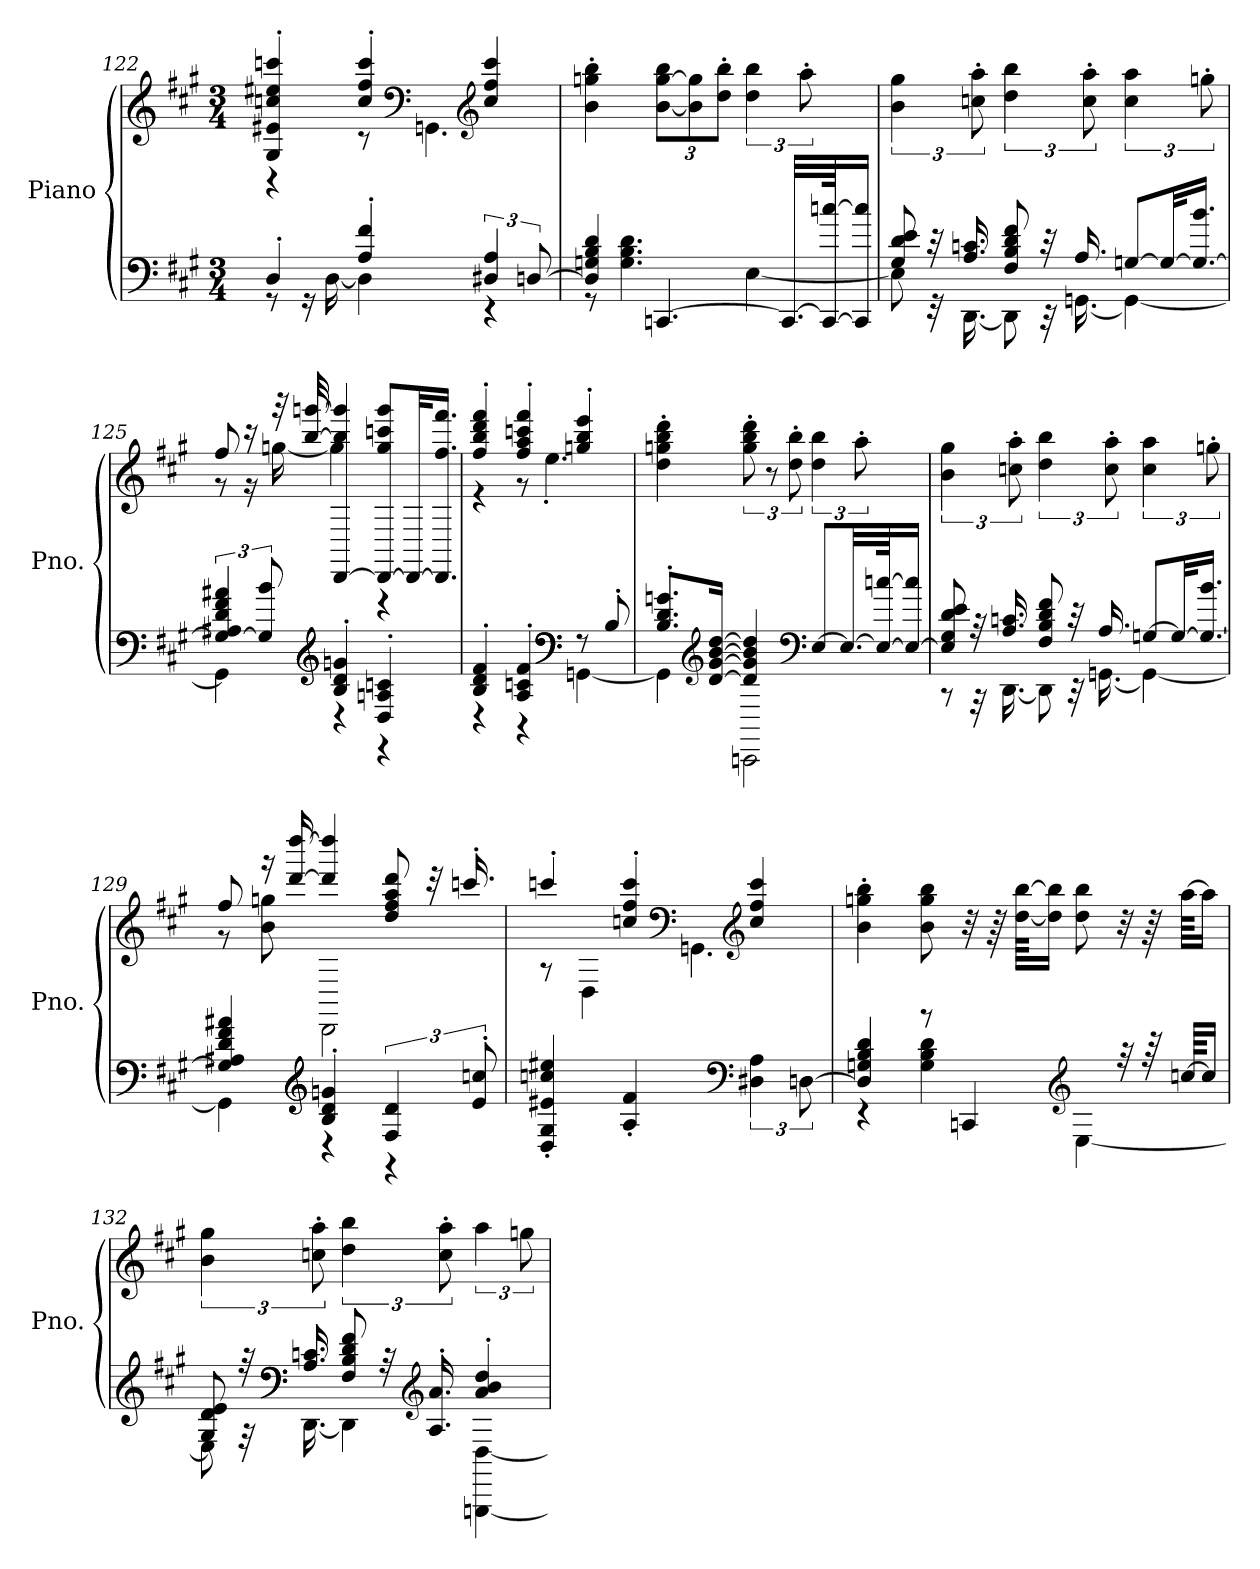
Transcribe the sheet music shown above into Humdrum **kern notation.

**kern	**kern
*part1	*part1
*staff2	*staff1
*I"Piano	*
*I'Pno.	*
*clefF4	*clefG2
*k[f#c#g#]	*k[f#c#g#]
*M3/4	*M3/4
=122	=122
*^	*^
4D'/	8r	4G#/' 4e#X/' 4ccn/' 4ee#X/' 4cccn/'	4r
.	16r	.	.
.	[16D\	.	.
4A/' 4f#/'	4D\]	4cc/' 4ff#/' 4ccc/'	8r
*	*	*clefF4	*
.	.	.	4.GGn\
*	*	*clefG2	*
6D#X/ 6A/	4r	4cc/ 4ff#/ 4ccc/	.
[12Dn/	.	.	.
*	*	*v	*v
=123	=123	=123
4D/] 4Gn/ 4B/ 4d/	8r	4b\' 4ggn\' 4bb\'
.	4.G\ 4.B\ 4.d\	.
*	*	*Xbrackettup
[4.CCn/	.	[12b\ [12gg\ 12bb\L
.	.	12b\] 12gg\]
.	.	12dd\' 12bb\'J
*	*	*brackettup
.	[4E\	6dd\ 6bb\
32.CC/LLL_	.	.
.	.	12aa'\
64CC/_ [64ccn/JK	.	.
16CC/] 16cc/]JJ	.	.
!!LO:LB:g=z
=124	=124	=124
8G#/ 8d/ 8e/	8E\]	6b\ 6gg#\
32r	32r	.
16.A/ 16.cn/	[16.DD\	.
.	.	12ccn\' 12aa\'
8F#/ 8B/ 8d/ 8f#/	8DD\]	6dd\ 6bb\
32r	32r	.
16.A/	[16.GGn\	.
.	.	12cc\' 12aa\'
[8Gn/L	4GG\_	6cc\ 6aa\
32G/KL_	.	.
16.G/_ 16.b/JJ	.	.
.	.	12ggn'\
=125	=125	=125
*	*	*^
6G/_ 6A#X/ 6d/ 6f#/ 6a#X/	4GG\]	8ff#/	8r
.	.	16r	16r
12G/] 12b/	.	.	.
.	.	32r	[16ggn\
.	.	[32bb/ [32gggn/	.
*clefG2	*	*	*
4B/' 4d/' 4gn/'	4r	[4DD/ 4bb/] 4ggg/]	4gg\]
4D/' 4An/' 4cn/'	4r	8DD/_ 8gg/ 8cccn/ 8ggg/L	4r
.	.	32DD/KL_	.
.	.	16.DD/] 16.ff#/ 16.fff#/JJ	.
=126	=126	=126	=126
4B/' 4d/' 4f#/'	4r	4ff#/' 4bb/' 4ddd/' 4fff#/'	4r
4A/' 4cn/' 4f#/'	4r	4ff#/' 4aa/' 4cccn/' 4fff#/'	8r
.	.	.	4.ee'\
*clefF4	*	*	*
8r	[4GGn\	4ggn/' 4bb/' 4eee/'	.
8B'/	.	.	.
*	*	*v	*v
!!LO:LB:g=z
=127	=127	=127
8.B/' 8.d/' 8.gn/'L	4GG\]	4dd\' 4ggn\' 4bb\' 4ddd\'
*clefG2	*	*
[16d/ [16g/ [16b/ [16dd/Jk	.	.
4d/] 4g/] 4b/] 4dd/]	2CCn\	12gg\' 12bb\' 12ddd\'
.	.	12r
.	.	12dd\' 12bb\'
*clefF4	*	*
[8E/L	.	6dd\ 6bb\
32.E/LL_	.	.
.	.	12aa'\
64E/_ [64ccn/JK	.	.
16E/_ 16cc/]JJ	.	.
=128	=128	=128
8E/] 8G#/ 8d/ 8e/	8r	6b\ 6gg#\
32r	32r	.
16.A/ 16.cn/	[16.DD\	.
.	.	12ccn\' 12aa\'
8F#/ 8B/ 8d/ 8f#/	8DD\]	6dd\ 6bb\
32r	32r	.
16.A/	[16.GGn\	.
.	.	12cc\' 12aa\'
[8Gn/L	4GG\_	6cc\ 6aa\
32G/KL_	.	.
16.G/_ 16.b/JJ	.	.
.	.	12ggn'\
=129	=129	=129
*	*	*^
4G/] 4A#X/ 4d/ 4f#/ 4a#X/	4GG\]	8ff#/	8r
.	.	16r	8b\ 8ggn\
.	.	[16ddd/ [16dddd/	.
*clefG2	*	*	*
4B/' 4d/' 4gn/'	4r	4ddd/] 4dddd/]	2DD\
6F#/ 6d/	4r	8dd/ 8ff#/ 8aa/ 8ddd/	.
.	.	32r	.
.	.	16.cccn'/	.
12e/' 12ccn/'	.	.	.
*v	*v	*	*
!!LO:PB:g=z	!!
=130	=130	=130
4D/' 4G#/' 4e#X/' 4ccn/' 4ee#X/'	4cccn'/	8r
.	.	4D\
4A/' 4f#/'	4ccn/' 4ff#/' 4ccc/'	.
*	*clefF4	*
.	.	4.GGn\
*clefF4	*clefG2	*
6D#X\ 6A\	4cc/ 4ff#/ 4ccc/	.
[12Dn\	.	.
*	*v	*v
=131	=131
*^	*
4D/] 4Gn/ 4B/ 4d/	4r	4b\' 4ggn\' 4bb\'
8r	4G\ 4B\ 4d\	8b\ 8gg\ 8bb\
4CCn/	.	32r
.	.	64r
.	.	[64dd\ [64bb\KKLL
.	.	16dd\] 16bb\]JJ
*clefG2	*	*
.	[4E\	8dd\ 8bb\
32r	.	32r
64r	.	64r
[64ccn/KKLL	.	[64aa\KKLL
16cc/JJ]	.	16aa\JJ]
=132	=132	=132
8G#/ 8d/ 8e/	8E\]	6b\ 6gg#\
32r	32r	.
*clefF4	*	*
16.A/ 16.cn/	[16.DD\	.
.	.	12ccn\' 12aa\'
8F#/ 8B/ 8d/ 8f#/	4DD\]	6dd\ 6bb\
32r	.	.
*clefG2	*	*
16.A/' 16.a/'	.	.
.	.	12cc\' 12aa\'
4a/' 4b/' 4dd/'	[4GGGn\ [4D\	6aa\
.	.	12ggn\
*v	*v	*
=	=
*-	*-
